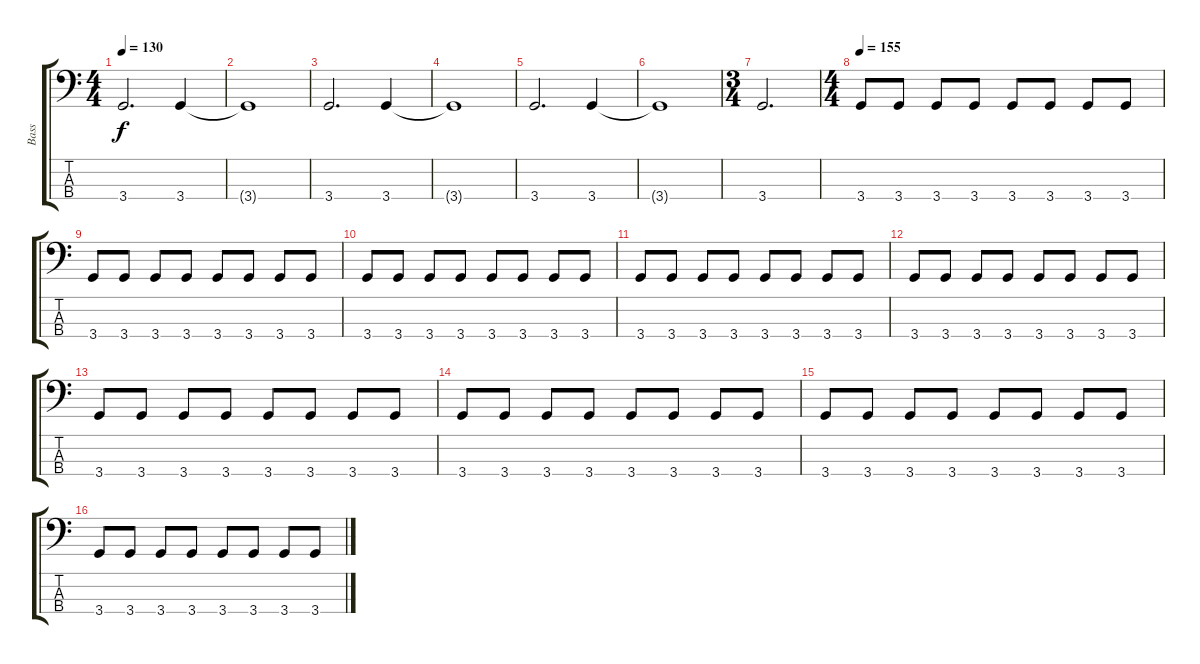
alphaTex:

\track ("Bass" "Bass") {instrument electricbasspick}
\staff {score tabs}
\tuning (G2 D2 A1 E1) {hide}
\ts (4 4)
\tempo 130
\clef f4
\ks c
3.4.2{d dy f} 3.4.4 |
3.4{t}.1 |
3.4.2{d} 3.4.4 |
3.4{t}.1 |
3.4.2{d} 3.4.4 |
3.4{t}.1 |
\ts (3 4)
3.4.2{d} |
\ts (4 4)
\tempo 155
3.4.8 3.4.8 3.4.8 3.4.8 3.4.8 3.4.8 3.4.8 3.4.8 |
3.4.8 3.4.8 3.4.8 3.4.8 3.4.8 3.4.8 3.4.8 3.4.8 |
3.4.8 3.4.8 3.4.8 3.4.8 3.4.8 3.4.8 3.4.8 3.4.8 |
3.4.8 3.4.8 3.4.8 3.4.8 3.4.8 3.4.8 3.4.8 3.4.8 |
3.4.8 3.4.8 3.4.8 3.4.8 3.4.8 3.4.8 3.4.8 3.4.8 |
3.4.8 3.4.8 3.4.8 3.4.8 3.4.8 3.4.8 3.4.8 3.4.8 |
3.4.8 3.4.8 3.4.8 3.4.8 3.4.8 3.4.8 3.4.8 3.4.8 |
3.4.8 3.4.8 3.4.8 3.4.8 3.4.8 3.4.8 3.4.8 3.4.8 |
3.4.8 3.4.8 3.4.8 3.4.8 3.4.8 3.4.8 3.4.8 3.4.8
